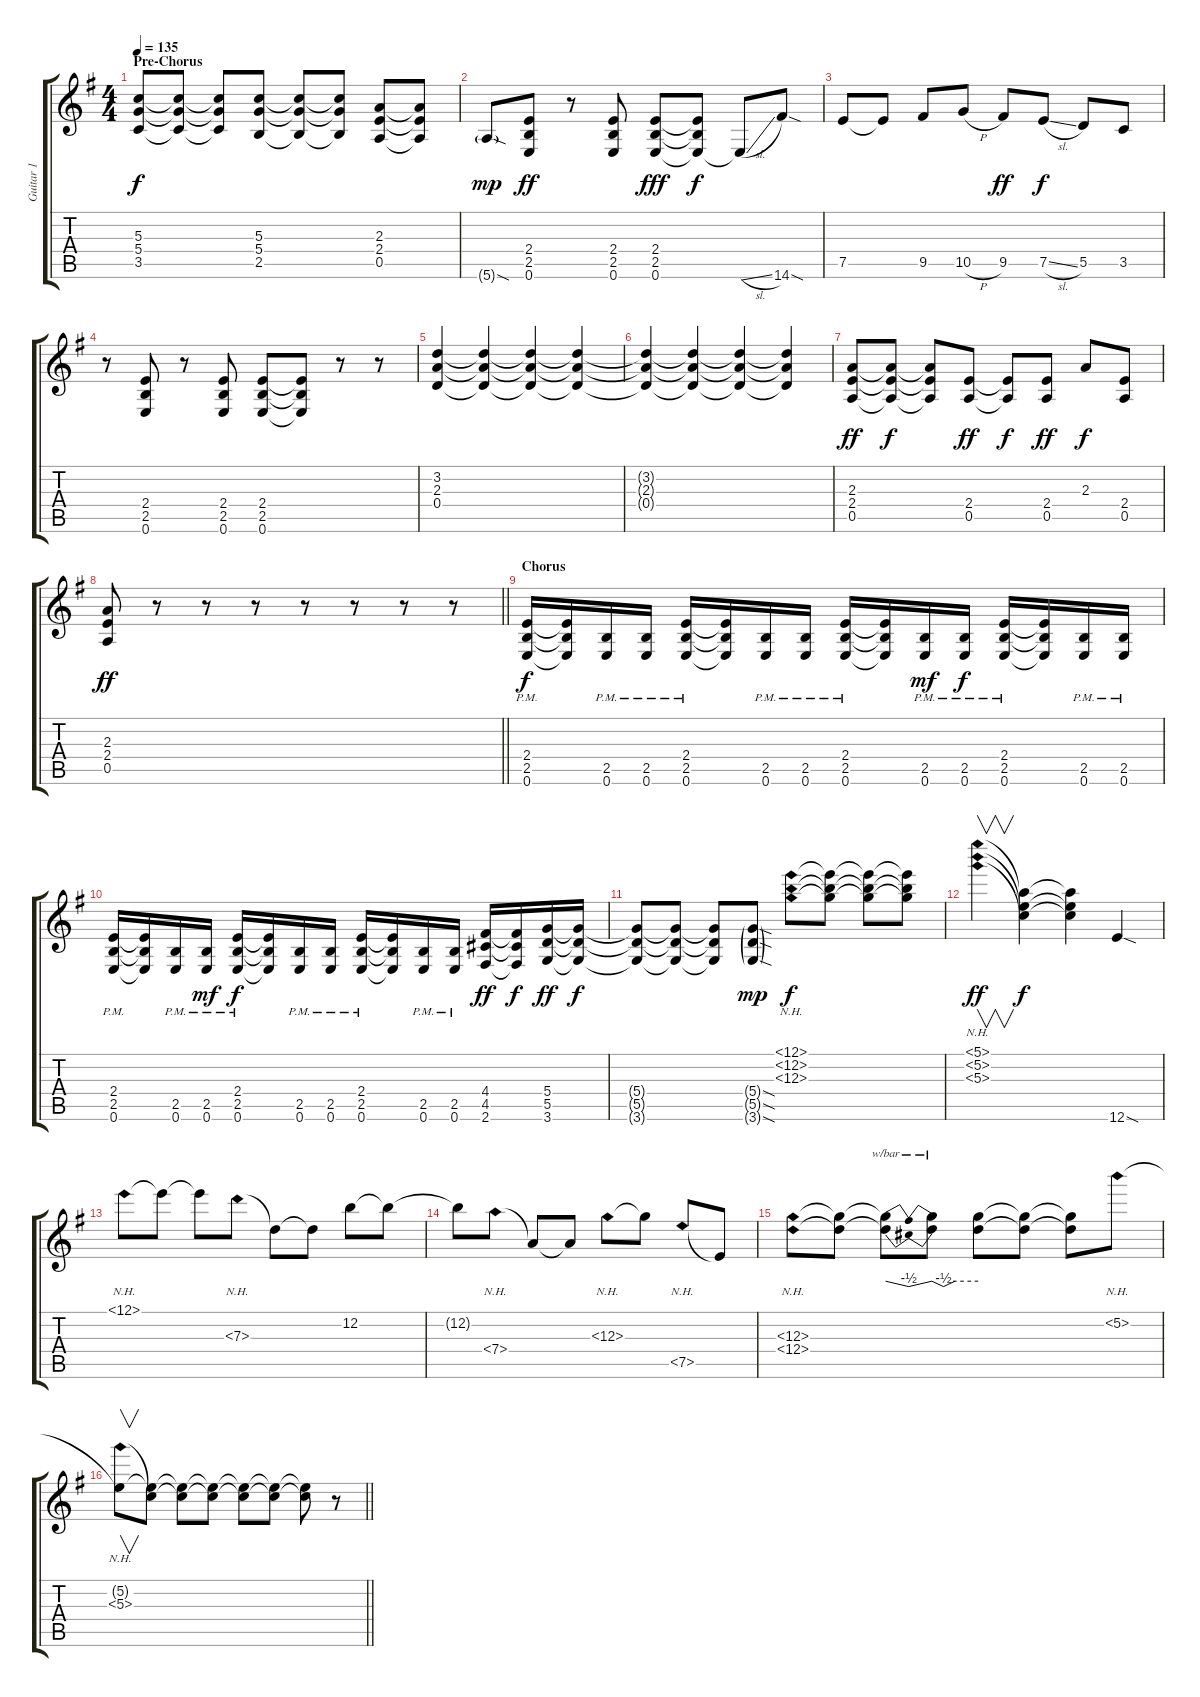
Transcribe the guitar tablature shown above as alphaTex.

\track ("Guitar 1" "Guitar 1") {instrument distortionguitar}
\staff {score tabs}
\tuning (E4 B3 G3 D3 A2 E2) {hide}
\ts (4 4)
\section ("" "Pre-Chorus")
\tempo 135
\clef g2
\ks g
(5.3 5.4 3.5).8{dy f} (5.3{t} 5.4{t} 3.5{t}).8 (5.3{t} 5.4{t} 3.5{t}).8 (5.3 5.4 2.5).8 (5.3{t} 5.4{t} 2.5{t}).8 (5.3{t} 5.4{t} 2.5{t}).8 (2.3 2.4 0.5).8 (2.3{t} 2.4{t} 0.5{t}).8 |
5.6{sod g}.8{dy mp} (2.4 2.5 0.6).8{dy ff} r.8 (2.4 2.5 0.6).8 (2.4 2.5 0.6).8{dy fff} (2.4{t} 2.5{t} 0.6{t}).8{dy f} 0.6{sl t}.8 14.6{sod}.8 |
7.5.8 7.5{t}.8 9.5.8 10.5{h}.8 9.5.8{dy ff} 7.5{sl}.8{dy f} 5.5.8 3.5.8 |
r.8 (2.4 2.5 0.6).8 r.8 (2.4 2.5 0.6).8 (2.4 2.5 0.6).8 (2.4{t} 2.5{t} 0.6{t}).8 r.8 r.8 |
(3.2 2.3 0.4).4 (3.2{t} 2.3{t} 0.4{t}).4 (3.2{t} 2.3{t} 0.4{t}).4 (3.2{t} 2.3{t} 0.4{t}).4 |
(3.2{t} 2.3{t} 0.4{t}).4 (3.2{t} 2.3{t} 0.4{t}).4 (3.2{t} 2.3{t} 0.4{t}).4 (3.2{t} 2.3{t} 0.4{t}).4 |
(2.3 2.4 0.5).8{dy ff} (2.3{t} 2.4{t} 0.5{t}).8{dy f} (2.3{t} 2.4{t} 0.5{t}).8 (2.4 0.5).8{dy ff} (2.4{t} 0.5{t}).8{dy f} (2.4 0.5).8{dy ff} 2.3.8{dy f} (2.4 0.5).8 |
\barLineRight lightlight
(2.3 2.4 0.5).8{dy ff} r.8 r.8 r.8 r.8 r.8 r.8 r.8 |
\section ("" "Chorus")
(2.4{pm} 2.5{pm} 0.6{pm}).16{dy f} (2.4{t} 2.5{t} 0.6{t}).16 (2.5{pm} 0.6{pm}).16 (2.5{pm} 0.6{pm}).16 (2.4{pm} 2.5{pm} 0.6{pm}).16 (2.4{t} 2.5{t} 0.6{t}).16 (2.5{pm} 0.6{pm}).16 (2.5{pm} 0.6{pm}).16 (2.4{pm} 2.5{pm} 0.6{pm}).16 (2.4{t} 2.5{t} 0.6{t}).16 (2.5{pm} 0.6{pm}).16{dy mf} (2.5{pm} 0.6{pm}).16{dy f} (2.4{pm} 2.5{pm} 0.6{pm}).16 (2.4{t} 2.5{t} 0.6{t}).16 (2.5{pm} 0.6{pm}).16 (2.5{pm} 0.6{pm}).16 |
(2.4{pm} 2.5{pm} 0.6{pm}).16 (2.4{t} 2.5{t} 0.6{t}).16 (2.5{pm} 0.6{pm}).16 (2.5{pm} 0.6{pm}).16{dy mf} (2.4{pm} 2.5{pm} 0.6{pm}).16{dy f} (2.4{t} 2.5{t} 0.6{t}).16 (2.5{pm} 0.6{pm}).16 (2.5{pm} 0.6{pm}).16 (2.4{pm} 2.5{pm} 0.6{pm}).16 (2.4{t} 2.5{t} 0.6{t}).16 (2.5{pm} 0.6{pm}).16 (2.5{pm} 0.6{pm}).16 (4.4 4.5 2.6).16{dy ff} (4.4{t} 4.5{t} 2.6{t}).16{dy f} (5.4 5.5 3.6).16{dy ff} (5.4{t} 5.5{t} 3.6{t}).16{dy f} |
(5.4{t} 5.5{t} 3.6{t}).8 (5.4{t} 5.5{t} 3.6{t}).8 (5.4{t} 5.5{t} 3.6{t}).8 (5.4{sod g} 5.5{sod g} 3.6{sod g}).8{dy mp} (12.1{nh} 12.2{nh} 12.3{nh}).8{dy f} (12.1{t} 12.2{t} 12.3{t}).8 (12.1{t} 12.2{t} 12.3{t}).8 (12.1{t} 12.2{t} 12.3{t}).8 |
(5.1{nh} 5.2{nh} 5.3{nh}).4{v dy ff} (5.1{t} 5.2{t} 5.3{t}).4{dy f} (5.1{t} 5.2{t} 5.3{t}).4 12.6{sod}.4 |
12.1{nh}.8 12.1{t}.8 12.1{t}.8 7.3{nh}.8 7.3{t}.8 7.3{t}.8 12.2.8 12.2{t}.8 |
12.2{t}.8 7.4{nh}.8 7.4{t}.8 7.4{t}.8 12.3{nh}.8 12.3{t}.8 7.5{nh}.8 7.5{t}.8 |
(12.3{nh} 12.4{nh}).8 (12.3{t} 12.4{t}).8 (12.3{t} 12.4{t}).8{tbe (dip default 0 0 30 -2 60 0)} (12.3{t} 12.4{t}).8{tbe (custom default 0 0 15 -2 30 0 60 0)} (12.3{t} 12.4{t}).8 (12.3{t} 12.4{t}).8 (12.3{t} 12.4{t}).8 5.2{nh}.8 |
\barLineRight lightlight
(5.2{t} 5.3{nh}).8{v} (5.2{t} 5.3{t}).8 (5.2{t} 5.3{t}).8 (5.2{t} 5.3{t}).8 (5.2{t} 5.3{t}).8 (5.2{t} 5.3{t}).8 (5.2{t} 5.3{t}).8 r.8
